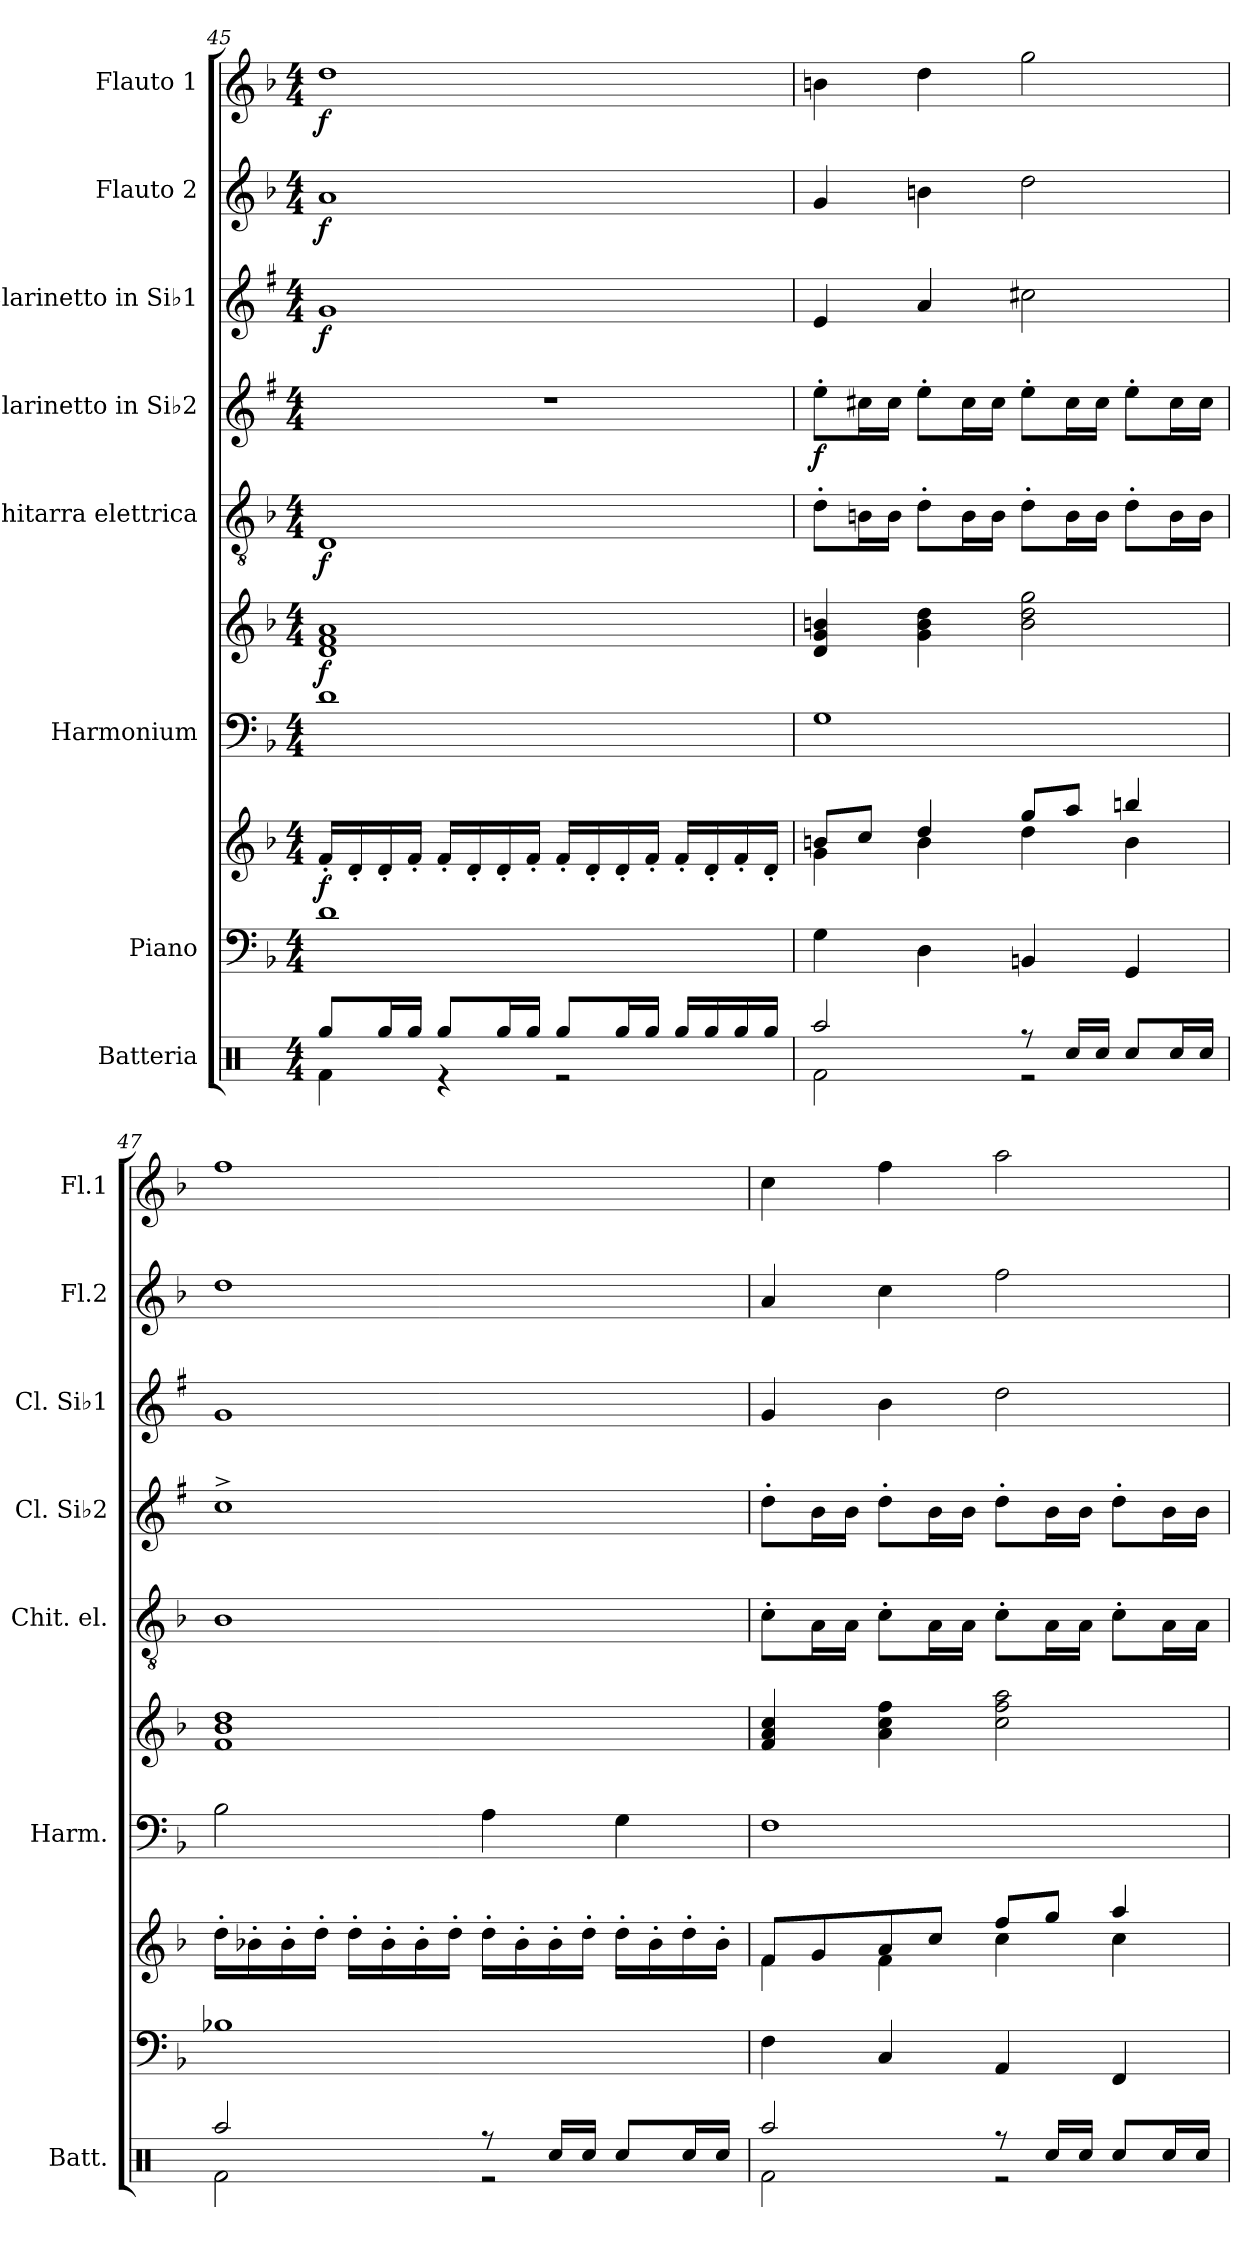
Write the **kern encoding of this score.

**kern	**kern	**kern	**dynam	**kern	**kern	**dynam	**kern	**dynam	**kern	**dynam	**kern	**dynam	**kern	**dynam	**kern	**dynam
*part8	*part7	*part7	*part7	*part6	*part6	*part6	*part5	*part5	*part4	*part4	*part3	*part3	*part2	*part2	*part1	*part1
*staff10	*staff9	*staff8	*staff8/9	*staff7	*staff6	*staff6/7	*staff5	*staff5	*staff4	*staff4	*staff3	*staff3	*staff2	*staff2	*staff1	*staff1
*I"Batteria	*I"Piano	*	*	*I"Harmonium	*	*	*I"Chitarra elettrica	*	*I"Clarinetto in Si♭2	*	*I"Clarinetto in Si♭1	*	*I"Flauto 2	*	*I"Flauto 1	*
*I'Batt.	*	*	*	*I'Harm.	*	*	*I'Chit. el.	*	*I'Cl. Si♭2	*	*I'Cl. Si♭1	*	*I'Fl.2	*	*I'Fl.1	*
*clefX	*clefF4	*clefG2	*	*clefF4	*clefG2	*	*clefGv2	*	*clefG2	*	*clefG2	*	*clefG2	*	*clefG2	*
*	*	*	*	*	*	*	*	*	*ITrd1c2	*	*ITrd1c2	*	*	*	*	*
*k[]	*k[b-]	*k[b-]	*	*k[b-]	*k[b-]	*	*k[b-]	*	*k[b-]	*	*k[b-]	*	*k[b-]	*	*k[b-]	*
*M4/4	*M4/4	*M4/4	*	*M4/4	*M4/4	*	*M4/4	*	*M4/4	*	*M4/4	*	*M4/4	*	*M4/4	*
=45	=45	=45	=45	=45	=45	=45	=45	=45	=45	=45	=45	=45	=45	=45	=45	=45
*^	*	*	*	*	*	*	*	*	*	*	*	*	*	*	*	*
!	!	!	!	!LO:DY:b	!	!	!LO:DY:b	!	!LO:DY:b	!	!	!	!LO:DY:b	!	!LO:DY:b	!	!LO:DY:b
8Rgg/L	4Rf\	1d	16f'/LL	f	1d	1d 1f 1a	f	1D	f	1r	.	1f	f	1a	f	1dd	f
.	.	.	16d'/	.	.	.	.	.	.	.	.	.	.	.	.	.	.
16Rgg/L	.	.	16d'/	.	.	.	.	.	.	.	.	.	.	.	.	.	.
16Rgg/JJ	.	.	16f'/JJ	.	.	.	.	.	.	.	.	.	.	.	.	.	.
8Rgg/L	4r	.	16f'/LL	.	.	.	.	.	.	.	.	.	.	.	.	.	.
.	.	.	16d'/	.	.	.	.	.	.	.	.	.	.	.	.	.	.
16Rgg/L	.	.	16d'/	.	.	.	.	.	.	.	.	.	.	.	.	.	.
16Rgg/JJ	.	.	16f'/JJ	.	.	.	.	.	.	.	.	.	.	.	.	.	.
8Rgg/L	2r	.	16f'/LL	.	.	.	.	.	.	.	.	.	.	.	.	.	.
.	.	.	16d'/	.	.	.	.	.	.	.	.	.	.	.	.	.	.
16Rgg/L	.	.	16d'/	.	.	.	.	.	.	.	.	.	.	.	.	.	.
16Rgg/JJ	.	.	16f'/JJ	.	.	.	.	.	.	.	.	.	.	.	.	.	.
16Rgg/LL	.	.	16f'/LL	.	.	.	.	.	.	.	.	.	.	.	.	.	.
16Rgg/	.	.	16d'/	.	.	.	.	.	.	.	.	.	.	.	.	.	.
16Rgg/	.	.	16f'/	.	.	.	.	.	.	.	.	.	.	.	.	.	.
16Rgg/JJ	.	.	16d'/JJ	.	.	.	.	.	.	.	.	.	.	.	.	.	.
!!LO:PB:g=z
=46	=46	=46	=46	=46	=46	=46	=46	=46	=46	=46	=46	=46	=46	=46	=46	=46	=46
*	*	*	*^	*	*	*	*	*	*	*	*	*	*	*	*	*	*
!	!	!	!	!	!	!	!	!	!	!	!	!LO:DY:b	!	!	!	!	!	!
2Raa/	2Rf\	4G\	8bn/L	4g\	.	1G	4d/ 4g/ 4bn/	.	8d'\L	.	8dd'\L	f	4d/	.	4g/	.	4bn\	.
.	.	.	8cc/J	.	.	.	.	.	16Bn\L	.	16bn\L	.	.	.	.	.	.	.
.	.	.	.	.	.	.	.	.	16B\JJ	.	16b\JJ	.	.	.	.	.	.	.
.	.	4D\	4dd/	4b\	.	.	4g\ 4b\ 4dd\	.	8d'\L	.	8dd'\L	.	4g/	.	4bn\	.	4dd\	.
.	.	.	.	.	.	.	.	.	16B\L	.	16b\L	.	.	.	.	.	.	.
.	.	.	.	.	.	.	.	.	16B\JJ	.	16b\JJ	.	.	.	.	.	.	.
8r	2r	4BBn/	8gg/L	4dd\	.	.	2b\ 2dd\ 2gg\	.	8d'\L	.	8dd'\L	.	2bn\	.	2dd\	.	2gg\	.
16Rcc/LL	.	.	8aa/J	.	.	.	.	.	16B\L	.	16b\L	.	.	.	.	.	.	.
16Rcc/JJ	.	.	.	.	.	.	.	.	16B\JJ	.	16b\JJ	.	.	.	.	.	.	.
8Rcc/L	.	4GG/	4bbn/	4b\	.	.	.	.	8d'\L	.	8dd'\L	.	.	.	.	.	.	.
16Rcc/L	.	.	.	.	.	.	.	.	16B\L	.	16b\L	.	.	.	.	.	.	.
16Rcc/JJ	.	.	.	.	.	.	.	.	16B\JJ	.	16b\JJ	.	.	.	.	.	.	.
*	*	*	*v	*v	*	*	*	*	*	*	*	*	*	*	*	*	*	*
=47	=47	=47	=47	=47	=47	=47	=47	=47	=47	=47	=47	=47	=47	=47	=47	=47	=47
2Raa/	2Rf\	1B-X	16dd'\LL	.	2B-\	1f 1b- 1dd	.	1B-	.	1b-^	.	1f	.	1dd	.	1ff	.
.	.	.	16b-X'\	.	.	.	.	.	.	.	.	.	.	.	.	.	.
.	.	.	16b-'\	.	.	.	.	.	.	.	.	.	.	.	.	.	.
.	.	.	16dd'\JJ	.	.	.	.	.	.	.	.	.	.	.	.	.	.
.	.	.	16dd'\LL	.	.	.	.	.	.	.	.	.	.	.	.	.	.
.	.	.	16b-'\	.	.	.	.	.	.	.	.	.	.	.	.	.	.
.	.	.	16b-'\	.	.	.	.	.	.	.	.	.	.	.	.	.	.
.	.	.	16dd'\JJ	.	.	.	.	.	.	.	.	.	.	.	.	.	.
8r	2r	.	16dd'\LL	.	4A\	.	.	.	.	.	.	.	.	.	.	.	.
.	.	.	16b-'\	.	.	.	.	.	.	.	.	.	.	.	.	.	.
16Rcc/LL	.	.	16b-'\	.	.	.	.	.	.	.	.	.	.	.	.	.	.
16Rcc/JJ	.	.	16dd'\JJ	.	.	.	.	.	.	.	.	.	.	.	.	.	.
8Rcc/L	.	.	16dd'\LL	.	4G\	.	.	.	.	.	.	.	.	.	.	.	.
.	.	.	16b-'\	.	.	.	.	.	.	.	.	.	.	.	.	.	.
16Rcc/L	.	.	16dd'\	.	.	.	.	.	.	.	.	.	.	.	.	.	.
16Rcc/JJ	.	.	16b-'\JJ	.	.	.	.	.	.	.	.	.	.	.	.	.	.
=48	=48	=48	=48	=48	=48	=48	=48	=48	=48	=48	=48	=48	=48	=48	=48	=48	=48
*	*	*	*^	*	*	*	*	*	*	*	*	*	*	*	*	*	*
2Raa/	2Rf\	4F\	8f/L	4f\	.	1F	4f/ 4a/ 4cc/	.	8c'\L	.	8cc'\L	.	4f/	.	4a/	.	4cc\	.
.	.	.	8g/	.	.	.	.	.	16A\L	.	16a\L	.	.	.	.	.	.	.
.	.	.	.	.	.	.	.	.	16A\JJ	.	16a\JJ	.	.	.	.	.	.	.
.	.	4C/	8a/	4f\	.	.	4a\ 4cc\ 4ff\	.	8c'\L	.	8cc'\L	.	4a\	.	4cc\	.	4ff\	.
.	.	.	8cc/J	.	.	.	.	.	16A\L	.	16a\L	.	.	.	.	.	.	.
.	.	.	.	.	.	.	.	.	16A\JJ	.	16a\JJ	.	.	.	.	.	.	.
8r	2r	4AA/	8ff/L	4cc\	.	.	2cc\ 2ff\ 2aa\	.	8c'\L	.	8cc'\L	.	2cc\	.	2ff\	.	2aa\	.
16Rcc/LL	.	.	8gg/J	.	.	.	.	.	16A\L	.	16a\L	.	.	.	.	.	.	.
16Rcc/JJ	.	.	.	.	.	.	.	.	16A\JJ	.	16a\JJ	.	.	.	.	.	.	.
8Rcc/L	.	4FF/	4aa/	4cc\	.	.	.	.	8c'\L	.	8cc'\L	.	.	.	.	.	.	.
16Rcc/L	.	.	.	.	.	.	.	.	16A\L	.	16a\L	.	.	.	.	.	.	.
16Rcc/JJ	.	.	.	.	.	.	.	.	16A\JJ	.	16a\JJ	.	.	.	.	.	.	.
*v	*v	*	*v	*v	*	*	*	*	*	*	*	*	*	*	*	*	*	*
=	=	=	=	=	=	=	=	=	=	=	=	=	=	=	=	=
*-	*-	*-	*-	*-	*-	*-	*-	*-	*-	*-	*-	*-	*-	*-	*-	*-
